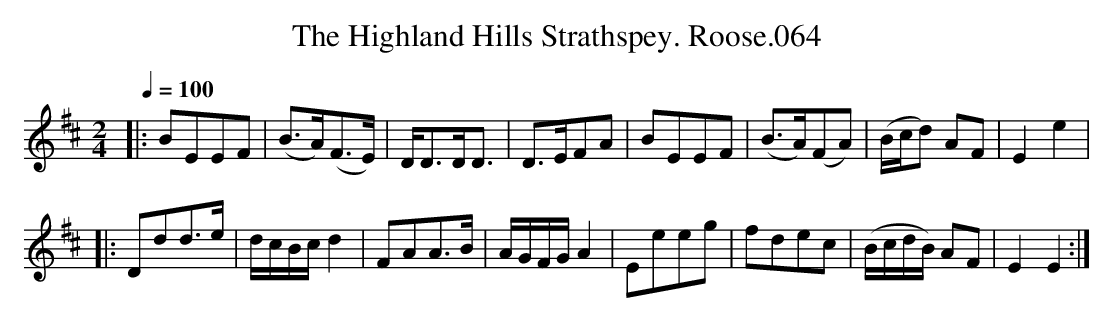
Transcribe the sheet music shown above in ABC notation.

X:1
T:Highland Hills Strathspey. Roose.064, The
M:2/4
L:1/8
Q:1/4=100
K:D
|:BEEF|(B>A)(F>E)|D<DD<D|D>EFA|BEEF|(B>A)(FA)|(B/c/d) AF|E2e2|
|:Ddd>e|d/c/B/c/ d2|FAA>B|A/G/F/G/ A2|Eeeg|fdec|(B/c/d/B/) AF|E2E2:|
